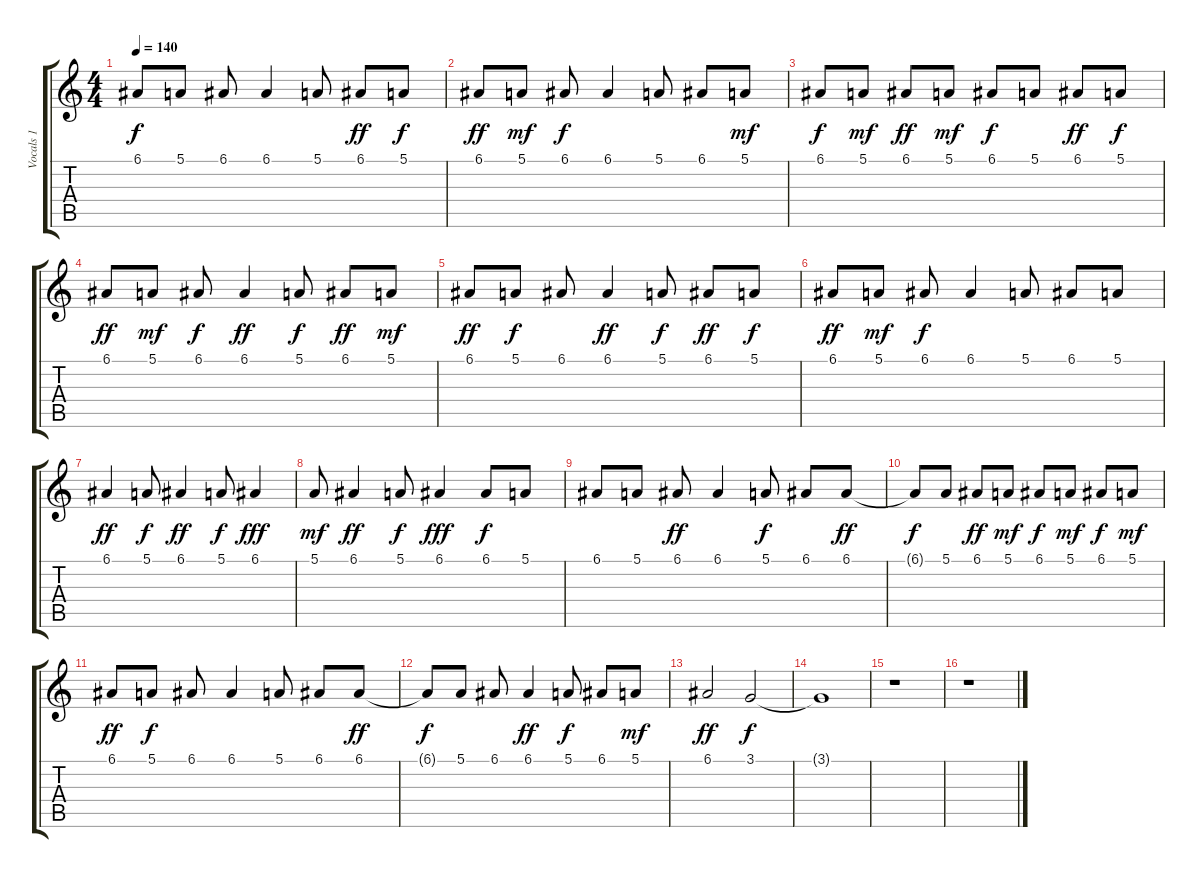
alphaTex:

\track ("Vocals 1" "Vocals 1") {instrument fx1rain}
\staff {score tabs}
\tuning (E4 B3 G3 D3 A2 E2) {hide}
\ts (4 4)
\tempo 140
\clef g2
\ks c
6.1.8{dy f} 5.1.8 6.1.8 6.1.4 5.1.8 6.1.8{dy ff} 5.1.8{dy f} |
6.1.8{dy ff} 5.1.8{dy mf} 6.1.8{dy f} 6.1.4 5.1.8 6.1.8 5.1.8{dy mf} |
6.1.8{dy f} 5.1.8{dy mf} 6.1.8{dy ff} 5.1.8{dy mf} 6.1.8{dy f} 5.1.8 6.1.8{dy ff} 5.1.8{dy f} |
6.1.8{dy ff} 5.1.8{dy mf} 6.1.8{dy f} 6.1.4{dy ff} 5.1.8{dy f} 6.1.8{dy ff} 5.1.8{dy mf} |
6.1.8{dy ff} 5.1.8{dy f} 6.1.8 6.1.4{dy ff} 5.1.8{dy f} 6.1.8{dy ff} 5.1.8{dy f} |
6.1.8{dy ff} 5.1.8{dy mf} 6.1.8{dy f} 6.1.4 5.1.8 6.1.8 5.1.8 |
6.1.4{dy ff} 5.1.8{dy f} 6.1.4{dy ff} 5.1.8{dy f} 6.1.4{dy fff} |
5.1.8{dy mf} 6.1.4{dy ff} 5.1.8{dy f} 6.1.4{dy fff} 6.1.8{dy f} 5.1.8 |
6.1.8 5.1.8 6.1.8{dy ff} 6.1.4 5.1.8{dy f} 6.1.8 6.1.8{dy ff} |
6.1{t}.8{dy f} 5.1.8 6.1.8{dy ff} 5.1.8{dy mf} 6.1.8{dy f} 5.1.8{dy mf} 6.1.8{dy f} 5.1.8{dy mf} |
6.1.8{dy ff} 5.1.8{dy f} 6.1.8 6.1.4 5.1.8 6.1.8 6.1.8{dy ff} |
6.1{t}.8{dy f} 5.1.8 6.1.8 6.1.4{dy ff} 5.1.8{dy f} 6.1.8 5.1.8{dy mf} |
6.1.2{dy ff} 3.1.2{dy f} |
3.1{t}.1 |
r.1 |
r.1
